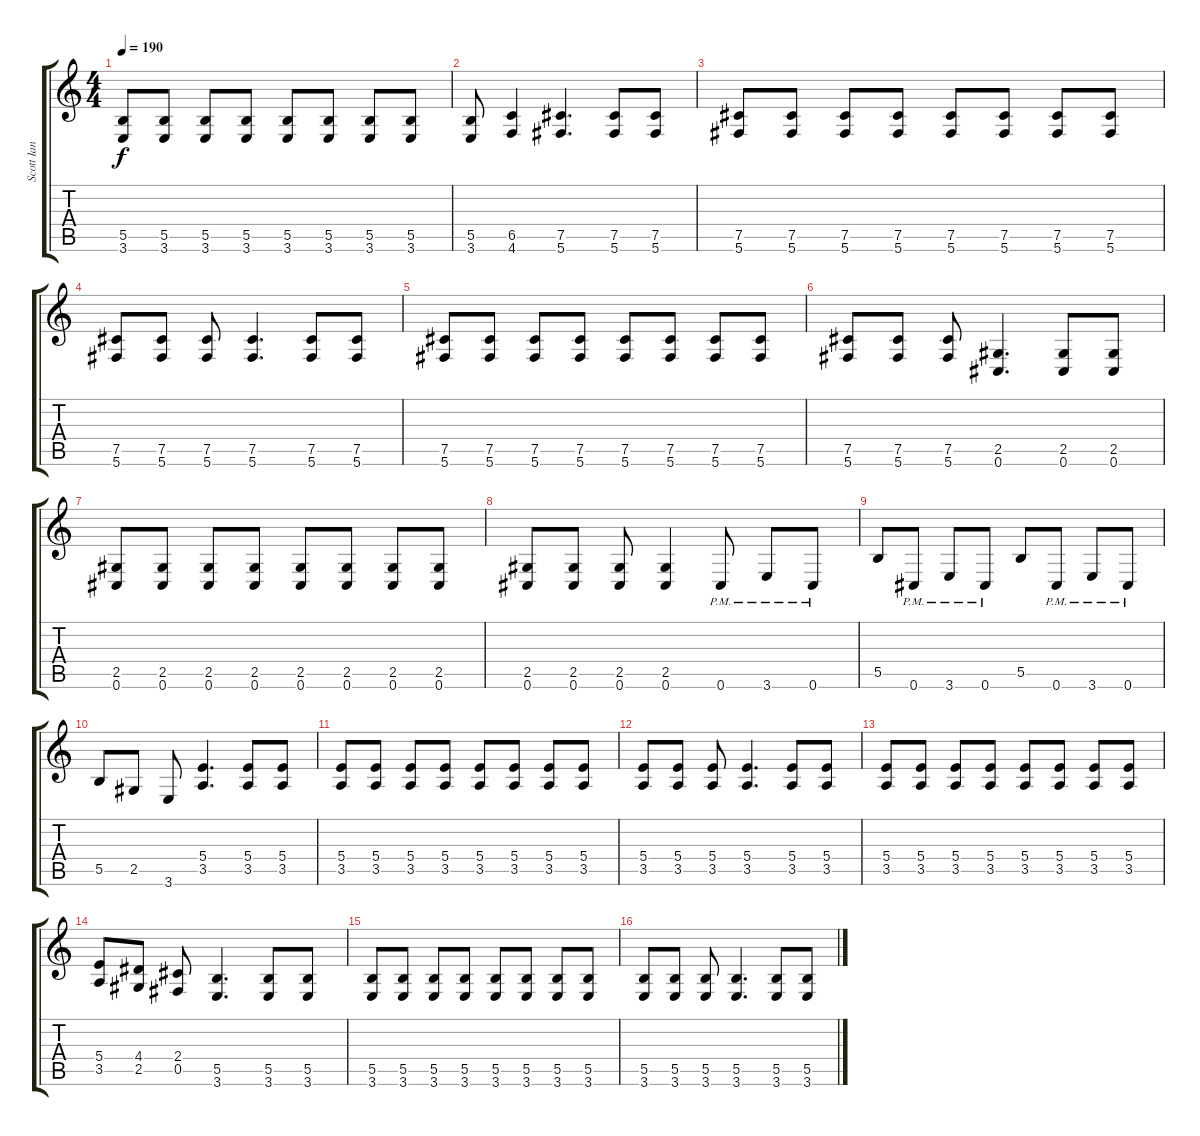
\track ("Scott Ian" "Scott Ian") {instrument distortionguitar}
\staff {score tabs}
\tuning (Db4 Ab3 E3 B2 Gb2 Db2) {hide}
\ts (4 4)
\tempo 190
\clef g2
\ks c
(5.5 3.6).8{dy f} (5.5 3.6).8 (5.5 3.6).8 (5.5 3.6).8 (5.5 3.6).8 (5.5 3.6).8 (5.5 3.6).8 (5.5 3.6).8 |
(5.5 3.6).8 (6.5 4.6).4 (7.5 5.6).4{d} (7.5 5.6).8 (7.5 5.6).8 |
(7.5 5.6).8 (7.5 5.6).8 (7.5 5.6).8 (7.5 5.6).8 (7.5 5.6).8 (7.5 5.6).8 (7.5 5.6).8 (7.5 5.6).8 |
(7.5 5.6).8 (7.5 5.6).8 (7.5 5.6).8 (7.5 5.6).4{d} (7.5 5.6).8 (7.5 5.6).8 |
(7.5 5.6).8 (7.5 5.6).8 (7.5 5.6).8 (7.5 5.6).8 (7.5 5.6).8 (7.5 5.6).8 (7.5 5.6).8 (7.5 5.6).8 |
(7.5 5.6).8 (7.5 5.6).8 (7.5 5.6).8 (2.5 0.6).4{d} (2.5 0.6).8 (2.5 0.6).8 |
(2.5 0.6).8 (2.5 0.6).8 (2.5 0.6).8 (2.5 0.6).8 (2.5 0.6).8 (2.5 0.6).8 (2.5 0.6).8 (2.5 0.6).8 |
(2.5 0.6).8 (2.5 0.6).8 (2.5 0.6).8 (2.5 0.6).4 0.6{pm}.8 3.6{pm}.8 0.6{pm}.8 |
5.5.8 0.6{pm}.8 3.6{pm}.8 0.6{pm}.8 5.5.8 0.6{pm}.8 3.6{pm}.8 0.6{pm}.8 |
5.5.8 2.5.8 3.6.8 (5.4 3.5).4{d} (5.4 3.5).8 (5.4 3.5).8 |
(5.4 3.5).8 (5.4 3.5).8 (5.4 3.5).8 (5.4 3.5).8 (5.4 3.5).8 (5.4 3.5).8 (5.4 3.5).8 (5.4 3.5).8 |
(5.4 3.5).8 (5.4 3.5).8 (5.4 3.5).8 (5.4 3.5).4{d} (5.4 3.5).8 (5.4 3.5).8 |
(5.4 3.5).8 (5.4 3.5).8 (5.4 3.5).8 (5.4 3.5).8 (5.4 3.5).8 (5.4 3.5).8 (5.4 3.5).8 (5.4 3.5).8 |
(5.4 3.5).8 (4.4 2.5).8 (2.4 0.5).8 (5.5 3.6).4{d} (5.5 3.6).8 (5.5 3.6).8 |
(5.5 3.6).8 (5.5 3.6).8 (5.5 3.6).8 (5.5 3.6).8 (5.5 3.6).8 (5.5 3.6).8 (5.5 3.6).8 (5.5 3.6).8 |
(5.5 3.6).8 (5.5 3.6).8 (5.5 3.6).8 (5.5 3.6).4{d} (5.5 3.6).8 (5.5 3.6).8
